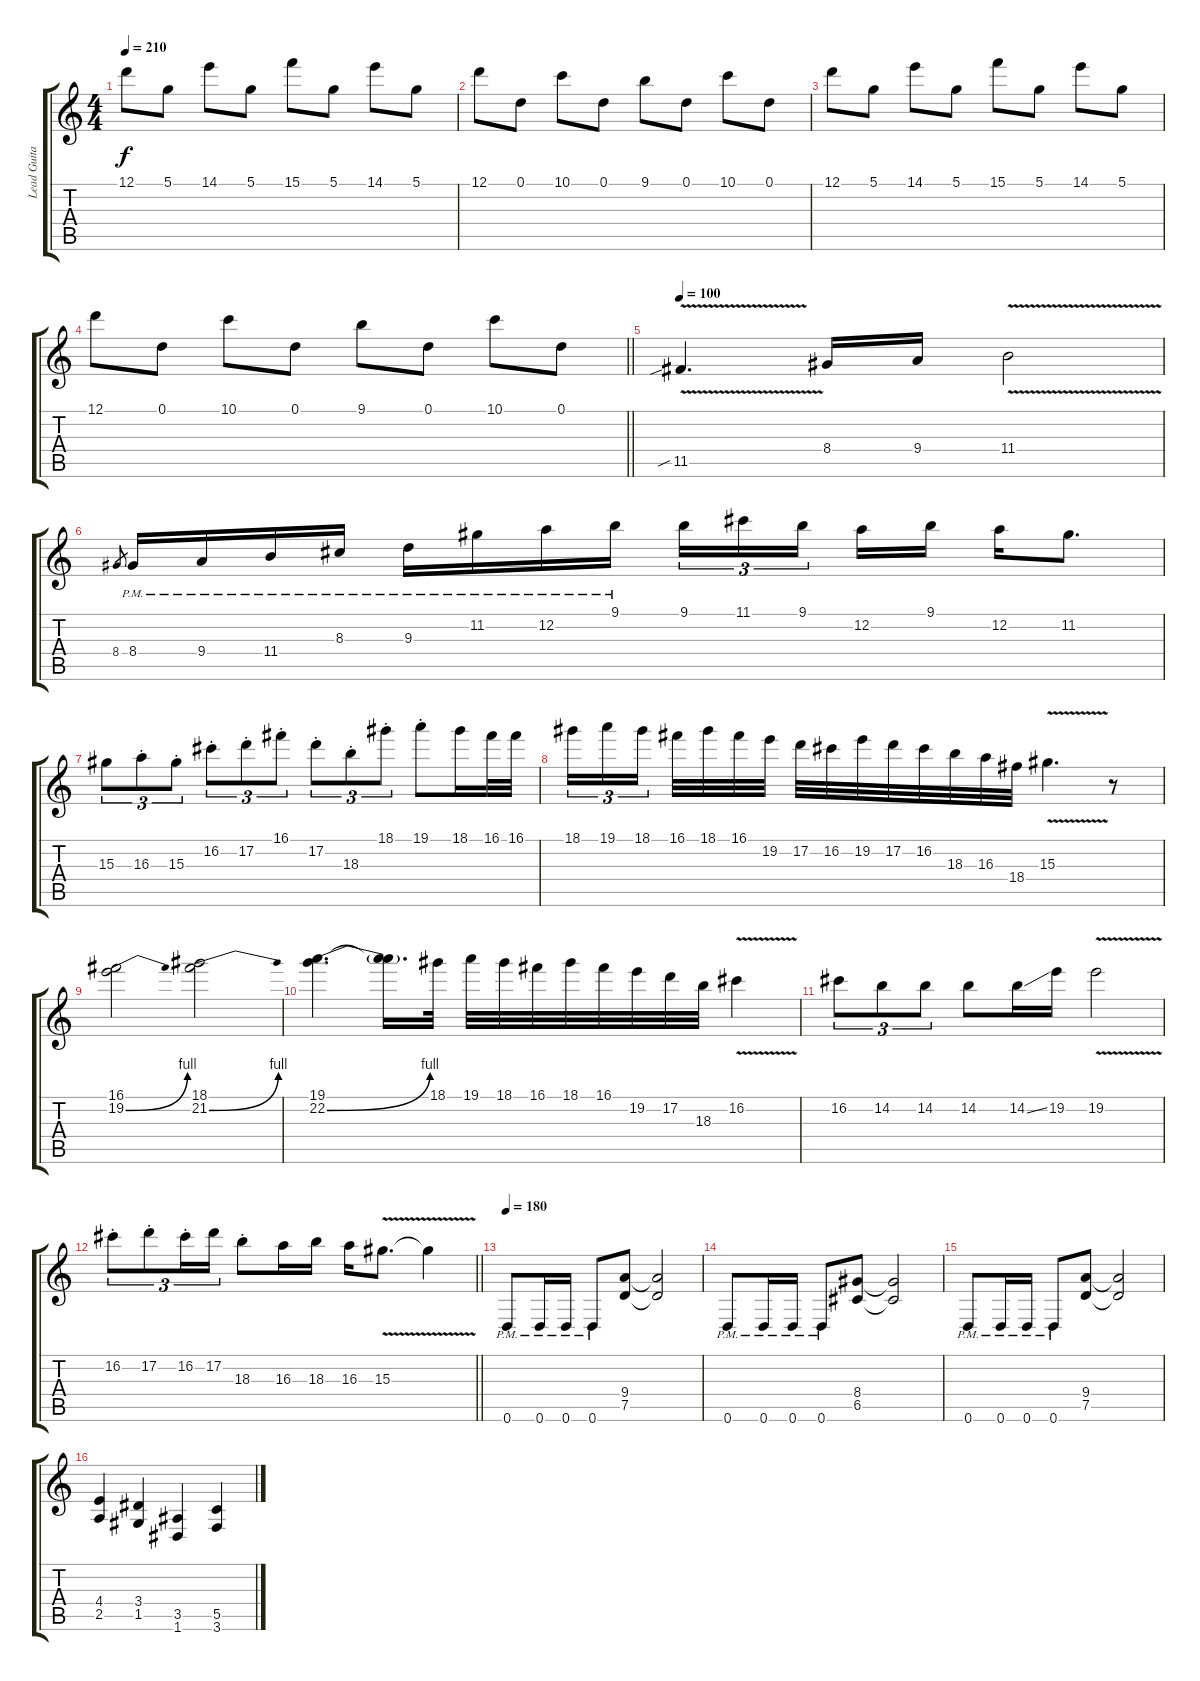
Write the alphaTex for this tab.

\track ("Lead Guitar" "Lead Guita") {instrument overdrivenguitar}
\staff {score tabs}
\tuning (D4 A3 F3 C3 G2 D2) {hide}
\ts (4 4)
\tempo 210
\clef g2
\ks c
12.1.8{dy f} 5.1.8 14.1.8 5.1.8 15.1.8 5.1.8 14.1.8 5.1.8 |
12.1.8 0.1.8 10.1.8 0.1.8 9.1.8 0.1.8 10.1.8 0.1.8 |
12.1.8 5.1.8 14.1.8 5.1.8 15.1.8 5.1.8 14.1.8 5.1.8 |
\barLineRight lightlight
12.1.8 0.1.8 10.1.8 0.1.8 9.1.8 0.1.8 10.1.8 0.1.8 |
\tempo 100
11.5{v sib}.4{d volume 16} 8.4.16 9.4.16 11.4{v}.2 |
8.4.8{gr} 8.4{pm}.16 9.4{pm}.16 11.4{pm}.16 8.3{pm}.16 9.3{pm}.16 11.2{pm}.16 12.2{pm}.16 9.1{pm}.16 9.1.16{tu (3 2)} 11.1.16{tu (3 2)} 9.1.16{tu (3 2) beam splitsecondary} 12.2.16 9.1.16 12.2.16 11.2.8{d} |
15.3.8{tu (3 2)} 16.3{st}.8{tu (3 2)} 15.3{st}.8{tu (3 2)} 16.2{st}.8{tu (3 2)} 17.2{st}.8{tu (3 2)} 16.1{st}.8{tu (3 2)} 17.2{st}.8{tu (3 2)} 18.3{st}.8{tu (3 2)} 18.1{st}.8{tu (3 2)} 19.1{st}.8 18.1.16 16.1.32 16.1.32 |
18.1.16{tu (3 2)} 19.1.16{tu (3 2)} 18.1.16{tu (3 2) beam splitsecondary} 16.1.32 18.1.32 16.1.32 19.2.32 17.2.32 16.2.32 19.2.32 17.2.32 16.2.32 18.3.32 16.3.32 18.4.32 15.3{v}.4{d} r.8 |
(16.1 19.2{be (bend 0 0 60 4)}).2 (18.1 21.2{be (bend 0 0 60 4)}).2 |
(19.1 22.2{be (bend 0 0 60 4)}).4{d} (19.1{t} 22.2{t}).16{d} 18.1.32 19.1.32 18.1.32 16.1.32 18.1.32 16.1.32 19.2.32 17.2.32 18.3.32 16.2{v}.4 |
16.2.8{tu (3 2)} 14.2.8{tu (3 2)} 14.2.8{tu (3 2)} 14.2.8 14.2{ss}.16 19.2.16 19.2{v}.2 |
\barLineRight lightlight
16.2{st}.8{tu (3 2)} 17.2{st}.8{tu (3 2)} 16.2{st}.16{tu (3 2)} 17.2.16{tu (3 2)} 18.3{st}.8 16.3.16 18.3.16 16.3.16 15.3{v}.8{d} 15.3{t}.4 |
\tempo 180
0.6{pm}.8{volume 13} 0.6{pm}.16 0.6{pm}.16 0.6{pm}.8 (9.4 7.5).8 (9.4{t} 7.5{t}).2 |
0.6{pm}.8 0.6{pm}.16 0.6{pm}.16 0.6{pm}.8 (8.4 6.5).8 (8.4{t} 6.5{t}).2 |
0.6{pm}.8 0.6{pm}.16 0.6{pm}.16 0.6{pm}.8 (9.4 7.5).8 (9.4{t} 7.5{t}).2 |
(4.4 2.5).4 (3.4 1.5).4 (3.5 1.6).4 (5.5 3.6).4
